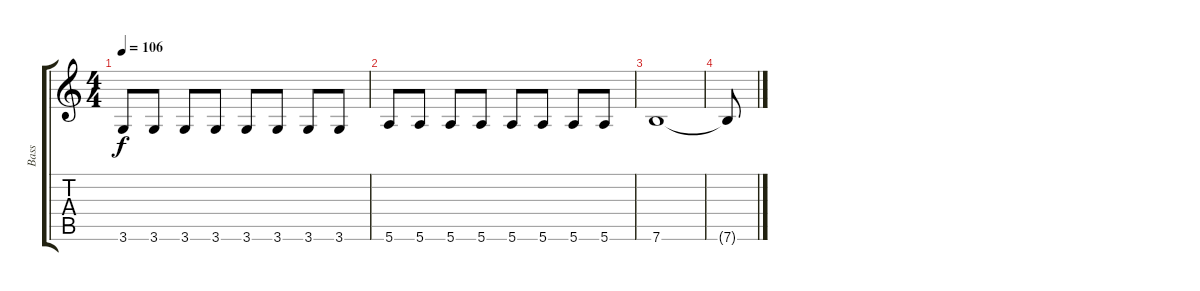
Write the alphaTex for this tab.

\track ("Bass" "Bass") {instrument electricbassfinger}
\staff {score tabs}
\tuning (E4 B3 G3 D3 A2 E2) {hide}
\ts (4 4)
\tempo 106
\clef g2
\ks c
3.6.8{dy f} 3.6.8 3.6.8 3.6.8 3.6.8 3.6.8 3.6.8 3.6.8 |
5.6.8 5.6.8 5.6.8 5.6.8 5.6.8 5.6.8 5.6.8 5.6.8 |
7.6.1 |
7.6{t}.8
